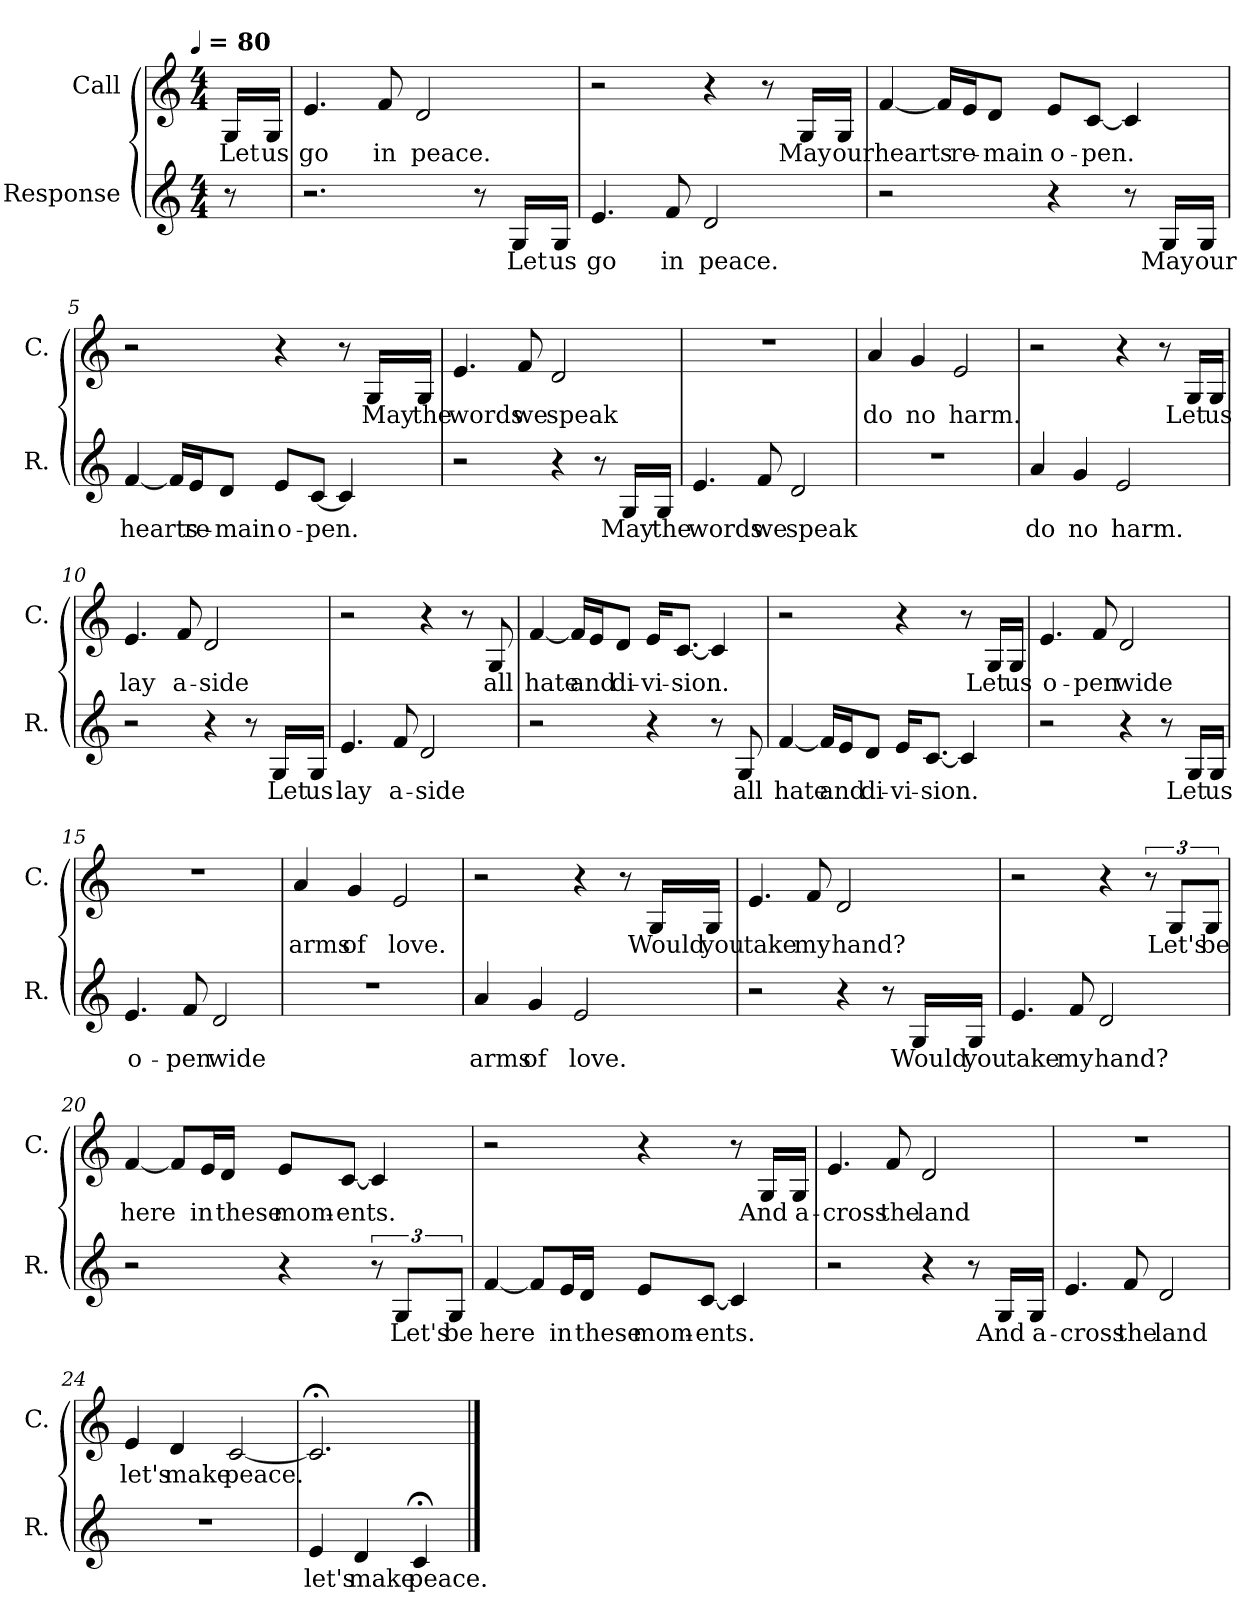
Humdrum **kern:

**kern	**text	**kern	**text
*part2	*part2	*part1	*part1
*staff2	*staff2	*staff1	*staff1
*I"Response	*	*I"Call	*
*I'R.	*	*I'C.	*
*clefG2	*	*clefG2	*
!!LO:TX:omd:t=[quarter] = 80
*M4/4	*	*M4/4	*
*MM80	*	*MM80	*
=1	=1	=1	=1
8r	.	16GLL	Let
.	.	16GJJ	us
=2	=2	=2	=2
2.r	.	4.e	go
.	.	8f	in
.	.	2d	peace.
8r	.	.	.
16GLL	Let	.	.
16GJJ	us	.	.
=3	=3	=3	=3
4.e	go	2r	.
8f	in	.	.
2d	peace.	4r	.
.	.	8r	.
.	.	16GLL	May
.	.	16GJJ	our
!!LO:LB:g=z
=4	=4	=4	=4
2r	.	[4f	hearts
.	.	16fLL]	.
.	.	16eJ	re-
.	.	8dJ	-main
4r	.	8eL	o-
.	.	[8cJ	-pen.
8r	.	4c]	.
16GLL	May	.	.
16GJJ	our	.	.
=5	=5	=5	=5
[4f	hearts	2r	.
16fLL]	.	.	.
16eJ	re-	.	.
8dJ	-main	.	.
8eL	o-	4r	.
[8cJ	-pen.	.	.
4c]	.	8r	.
.	.	16GLL	May
.	.	16GJJ	the
!!LO:LB:g=z
=6	=6	=6	=6
2r	.	4.e	words
.	.	8f	we
4r	.	2d	speak
8r	.	.	.
16GLL	May	.	.
16GJJ	the	.	.
=7	=7	=7	=7
4.e	words	1r	.
8f	we	.	.
2d	speak	.	.
=8	=8	=8	=8
1r	.	4a	do
.	.	4g	no
.	.	2e	harm.
=9	=9	=9	=9
4a	do	2r	.
4g	no	.	.
2e	harm.	4r	.
.	.	8r	.
.	.	16GLL	Let
.	.	16GJJ	us
!!LO:LB:g=z
=10	=10	=10	=10
2r	.	4.e	lay
.	.	8f	a-
4r	.	2d	-side
8r	.	.	.
16GLL	Let	.	.
16GJJ	us	.	.
=11	=11	=11	=11
4.e	lay	2r	.
8f	a-	.	.
2d	-side	4r	.
.	.	8r	.
.	.	8G	all
=12	=12	=12	=12
2r	.	[4f	hate
.	.	16fLL]	.
.	.	16eJ	and
.	.	8dJ	di-
4r	.	16eKL	-vi-
.	.	[8.cJ	-sion.
8r	.	4c]	.
8G	all	.	.
=13	=13	=13	=13
[4f	hate	2r	.
16fLL]	.	.	.
16eJ	and	.	.
8dJ	di-	.	.
16eKL	-vi-	4r	.
[8.cJ	-sion.	.	.
4c]	.	8r	.
.	.	16GLL	Let
.	.	16GJJ	us
!!LO:PB:g=z
=14	=14	=14	=14
2r	.	4.e	o-
.	.	8f	-pen
4r	.	2d	wide
8r	.	.	.
16GLL	Let	.	.
16GJJ	us	.	.
=15	=15	=15	=15
4.e	o-	1r	.
8f	-pen	.	.
2d	wide	.	.
=16	=16	=16	=16
1r	.	4a	arms
.	.	4g	of
.	.	2e	love.
!!LO:LB:g=z
=17	=17	=17	=17
4a	arms	2r	.
4g	of	.	.
2e	love.	4r	.
.	.	8r	.
.	.	16GLL	Would
.	.	16GJJ	you
=18	=18	=18	=18
2r	.	4.e	take
.	.	8f	my
4r	.	2d	hand?
8r	.	.	.
16GLL	Would	.	.
16GJJ	you	.	.
=19	=19	=19	=19
4.e	take	2r	.
8f	my	.	.
2d	hand?	4r	.
.	.	12r	.
.	.	12GL	Let's
.	.	12GJ	be
!!LO:LB:g=z
=20	=20	=20	=20
2r	.	[4f	here
.	.	8fL]	.
.	.	16eL	in
.	.	16dJJ	these
4r	.	8eL	mom-
.	.	[8cJ	-ents.
12r	.	4c]	.
12GL	Let's	.	.
12GJ	be	.	.
=21	=21	=21	=21
[4f	here	2r	.
8fL]	.	.	.
16eL	in	.	.
16dJJ	these	.	.
8eL	mom-	4r	.
[8cJ	-ents.	.	.
4c]	.	8r	.
.	.	16GLL	And
.	.	16GJJ	a-
!!LO:LB:g=z
=22	=22	=22	=22
2r	.	4.e	-cross
.	.	8f	the
4r	.	2d	land
8r	.	.	.
16GLL	And	.	.
16GJJ	a-	.	.
=23	=23	=23	=23
4.e	-cross	1r	.
8f	the	.	.
2d	land	.	.
=24	=24	=24	=24
1r	.	4e	let's
.	.	4d	make
.	.	[2c	peace.
=25	=25	=25	=25
4e	let's	2.c;<]	.
4d	make	.	.
4c;<	peace.	.	.
==	==	==	==
*-	*-	*-	*-
